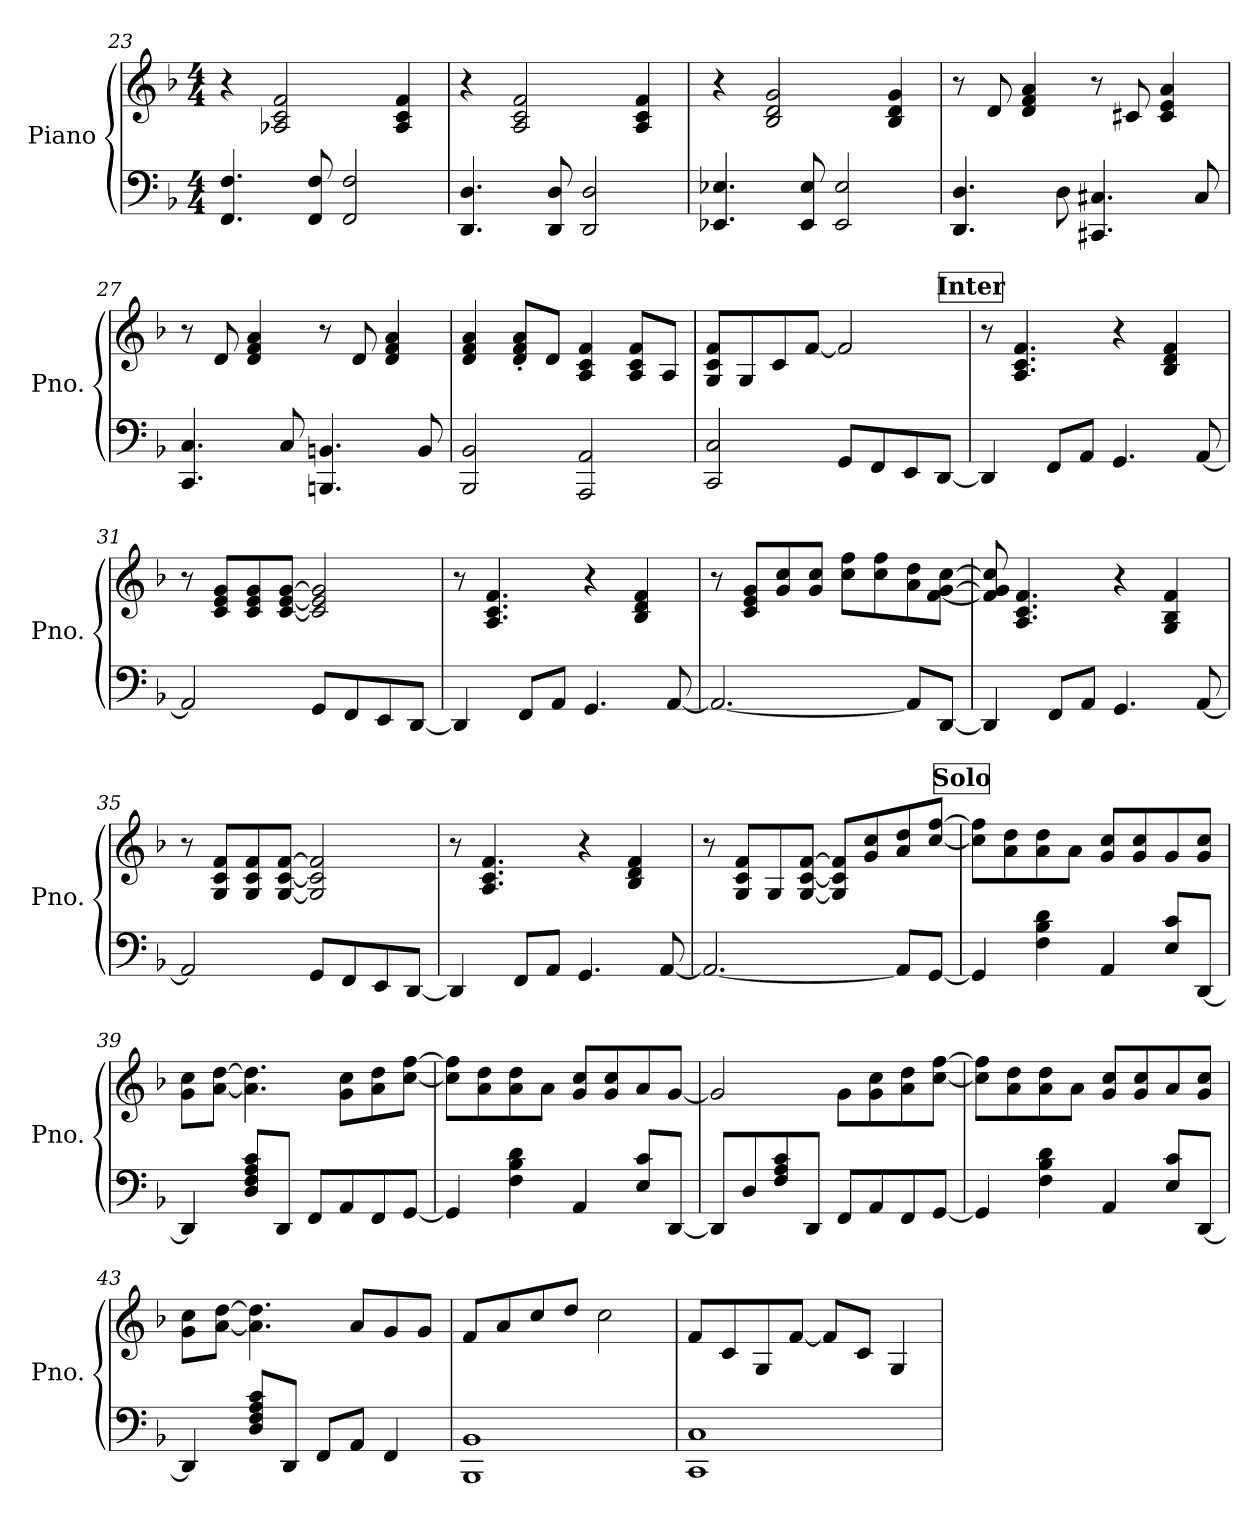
**kern	**kern
*part1	*part1
*staff2	*staff1
*I"Piano	*
*I'Pno.	*
*clefF4	*clefG2
*k[b-]	*k[b-]
*M4/4	*M4/4
=23	=23
4.FF/ 4.F/	4r
.	2A-X/ 2c/ 2f/
8FF/ 8F/	.
2FF/ 2F/	.
.	4A-/ 4c/ 4f/
=24	=24
4.DD/ 4.D/	4r
.	2A/ 2c/ 2f/
8DD/ 8D/	.
2DD/ 2D/	.
.	4A/ 4c/ 4f/
=25	=25
4.EE-X/ 4.E-X/	4r
.	2B-/ 2d/ 2g/
8EE-/ 8E-/	.
2EE-/ 2E-/	.
.	4B-/ 4d/ 4g/
!!LO:LB:g=z
=26	=26
4.DD/ 4.D/	8r
.	8d/
.	4d/ 4f/ 4a/
8D\	.
4.CC#X/ 4.C#X/	8r
.	8c#X/
.	4c#/ 4e/ 4a/
8C#/	.
=27	=27
4.CC/ 4.C/	8r
.	8d/
.	4d/ 4f/ 4a/
8C/	.
4.BBBn/ 4.BBn/	8r
.	8d/
.	4d/ 4f/ 4a/
8BB/	.
=28	=28
2BBB-/ 2BB-/	4d/ 4f/ 4a/
.	8d/' 8f/' 8a/'L
.	8d/J
2AAA/ 2AA/	4A/ 4c/ 4f/
.	8A/ 8c/ 8f/L
.	8A/J
=29	=29
2CC/ 2C/	8G/ 8c/ 8f/L
.	8G/
.	8c/
.	[8f/J
8GG/L	2f/]
8FF/	.
8EE/	.
[8DD/J	.
!!LO:LB:g=z
!!LO:REH:place=s1:a:B:fs=14:t=Inter
=30	=30
4DD/]	8r
.	4.A/ 4.c/ 4.f/
8FF/L	.
8AA/J	.
4.GG/	4r
.	4B-/ 4d/ 4f/
[8AA/	.
=31	=31
2AA/]	8r
.	8c/ 8e/ 8g/L
.	8c/ 8e/ 8g/
.	[8c/ [8e/ [8g/J
8GG/L	2c/] 2e/] 2g/]
8FF/	.
8EE/	.
[8DD/J	.
=32	=32
4DD/]	8r
.	4.A/ 4.c/ 4.f/
8FF/L	.
8AA/J	.
4.GG/	4r
.	4B-/ 4d/ 4f/
[8AA/	.
=33	=33
2.AA/_	8r
.	8c/ 8e/ 8g/L
.	8g/ 8cc/
.	8g/ 8cc/J
.	8cc\ 8ff\L
.	8cc\ 8ff\
8AA/L]	8a\ 8dd\
[8DD/J	[8f\ [8g\ [8cc\J
!!LO:LB:g=z
=34	=34
4DD/]	8f/] 8g/] 8cc/]
.	4.A/ 4.c/ 4.f/
8FF/L	.
8AA/J	.
4.GG/	4r
.	4G/ 4B-/ 4f/
[8AA/	.
=35	=35
2AA/]	8r
.	8G/ 8c/ 8f/L
.	8G/ 8c/ 8f/
.	[8G/ [8c/ [8f/J
8GG/L	2G/] 2c/] 2f/]
8FF/	.
8EE/	.
[8DD/J	.
=36	=36
4DD/]	8r
.	4.A/ 4.c/ 4.f/
8FF/L	.
8AA/J	.
4.GG/	4r
.	4B-/ 4d/ 4f/
[8AA/	.
=37	=37
2.AA/_	8r
.	8G/ 8c/ 8f/L
.	8G/
.	[8G/ [8c/ [8f/J
.	8G/] 8c/] 8f/]L
.	8g/ 8cc/
8AA/L]	8a/ 8dd/
[8GG/J	[8cc/ [8ff/J
!!LO:LB:g=z
!!LO:REH:place=s1:a:B:fs=14:t=Solo
=38	=38
4GG/]	8cc\] 8ff\]L
.	8a\ 8dd\
4F\ 4B-\ 4d\	8a\ 8dd\
.	8a\J
4AA/	8g/ 8cc/L
.	8g/ 8cc/
8E/ 8c/L	8g/
[8DD/J	8g/ 8cc/J
=39	=39
4DD/]	8g\ 8cc\L
.	[8a\ [8dd\J
8D/ 8F/ 8A/ 8c/L	4.a\] 4.dd\]
8DD/J	.
8FF/L	.
8AA/	8g\ 8cc\L
8FF/	8a\ 8dd\
[8GG/J	[8cc\ [8ff\J
=40	=40
4GG/]	8cc\] 8ff\]L
.	8a\ 8dd\
4F\ 4B-\ 4d\	8a\ 8dd\
.	8a\J
4AA/	8g/ 8cc/L
.	8g/ 8cc/
8E/ 8c/L	8a/
[8DD/J	[8g/J
=41	=41
8DD/L]	2g/]
8D/	.
8F/ 8A/ 8c/	.
8DD/J	.
8FF/L	8g\L
8AA/	8g\ 8cc\
8FF/	8a\ 8dd\
[8GG/J	[8cc\ [8ff\J
!!LO:LB:g=z
=42	=42
4GG/]	8cc\] 8ff\]L
.	8a\ 8dd\
4F\ 4B-\ 4d\	8a\ 8dd\
.	8a\J
4AA/	8g/ 8cc/L
.	8g/ 8cc/
8E/ 8c/L	8a/
[8DD/J	8g/ 8cc/J
=43	=43
4DD/]	8g\ 8cc\L
.	[8a\ [8dd\J
8D/ 8F/ 8A/ 8c/L	4.a\] 4.dd\]
8DD/J	.
8FF/L	.
8AA/J	8a/L
4FF/	8g/
.	8g/J
=44	=44
1BBB- 1BB-	8f/L
.	8a/
.	8cc/
.	8dd/J
.	2cc\
=45	=45
1CC 1C	8f/L
.	8c/
.	8G/
.	[8f/J
.	8f/L]
.	8c/J
.	4G/
=	=
*-	*-
